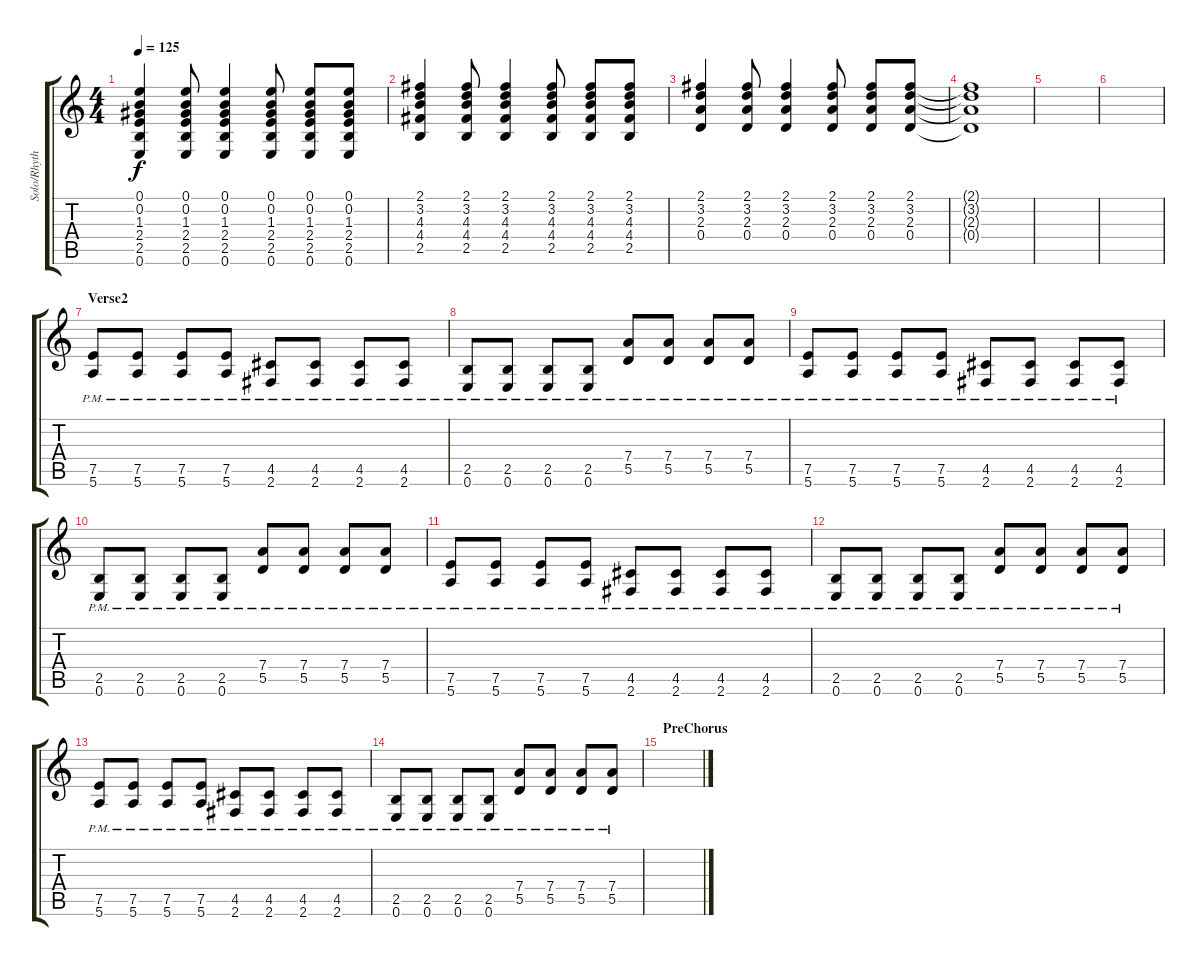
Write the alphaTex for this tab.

\track ("Solo/Rhythm" "Solo/Rhyth") {instrument overdrivenguitar}
\staff {score tabs}
\tuning (E4 B3 G3 D3 A2 E2) {hide}
\ts (4 4)
\tempo 125
\clef g2
\ks c
(0.1 0.2 1.3 2.4 2.5 0.6).4{dy f} (0.1 0.2 1.3 2.4 2.5 0.6).8 (0.1 0.2 1.3 2.4 2.5 0.6).4 (0.1 0.2 1.3 2.4 2.5 0.6).8 (0.1 0.2 1.3 2.4 2.5 0.6).8 (0.1 0.2 1.3 2.4 2.5 0.6).8 |
(2.1 3.2 4.3 4.4 2.5).4 (2.1 3.2 4.3 4.4 2.5).8 (2.1 3.2 4.3 4.4 2.5).4 (2.1 3.2 4.3 4.4 2.5).8 (2.1 3.2 4.3 4.4 2.5).8 (2.1 3.2 4.3 4.4 2.5).8 |
(2.1 3.2 2.3 0.4).4 (2.1 3.2 2.3 0.4).8 (2.1 3.2 2.3 0.4).4 (2.1 3.2 2.3 0.4).8 (2.1 3.2 2.3 0.4).8 (2.1 3.2 2.3 0.4).8 |
(2.1{t} 3.2{t} 2.3{t} 0.4{t}).1 |
|
|
\section ("" "Verse2")
(7.5 5.6{pm}).8 (7.5{pm} 5.6).8 (7.5{pm} 5.6).8 (7.5{pm} 5.6).8 (4.5{pm} 2.6).8 (4.5{pm} 2.6).8 (4.5{pm} 2.6).8 (4.5{pm} 2.6).8 |
(2.5{pm} 0.6).8 (2.5{pm} 0.6).8 (2.5{pm} 0.6).8 (2.5{pm} 0.6).8 (7.4 5.5{pm}).8 (7.4 5.5{pm}).8 (7.4 5.5{pm}).8 (7.4 5.5{pm}).8 |
(7.5 5.6{pm}).8 (7.5{pm} 5.6).8 (7.5{pm} 5.6).8 (7.5{pm} 5.6).8 (4.5{pm} 2.6).8 (4.5{pm} 2.6).8 (4.5{pm} 2.6).8 (4.5{pm} 2.6).8 |
(2.5{pm} 0.6).8 (2.5{pm} 0.6).8 (2.5{pm} 0.6).8 (2.5{pm} 0.6).8 (7.4 5.5{pm}).8 (7.4 5.5{pm}).8 (7.4 5.5{pm}).8 (7.4 5.5{pm}).8 |
(7.5 5.6{pm}).8 (7.5{pm} 5.6).8 (7.5{pm} 5.6).8 (7.5{pm} 5.6).8 (4.5{pm} 2.6).8 (4.5{pm} 2.6).8 (4.5{pm} 2.6).8 (4.5{pm} 2.6).8 |
(2.5{pm} 0.6).8 (2.5{pm} 0.6).8 (2.5{pm} 0.6).8 (2.5{pm} 0.6).8 (7.4 5.5{pm}).8 (7.4 5.5{pm}).8 (7.4 5.5{pm}).8 (7.4 5.5{pm}).8 |
(7.5 5.6{pm}).8 (7.5{pm} 5.6).8 (7.5{pm} 5.6).8 (7.5{pm} 5.6).8 (4.5{pm} 2.6).8 (4.5{pm} 2.6).8 (4.5{pm} 2.6).8 (4.5{pm} 2.6).8 |
(2.5{pm} 0.6).8 (2.5{pm} 0.6).8 (2.5{pm} 0.6).8 (2.5{pm} 0.6).8 (7.4 5.5{pm}).8 (7.4 5.5{pm}).8 (7.4 5.5{pm}).8 (7.4 5.5{pm}).8 |
\section ("" "PreChorus")
